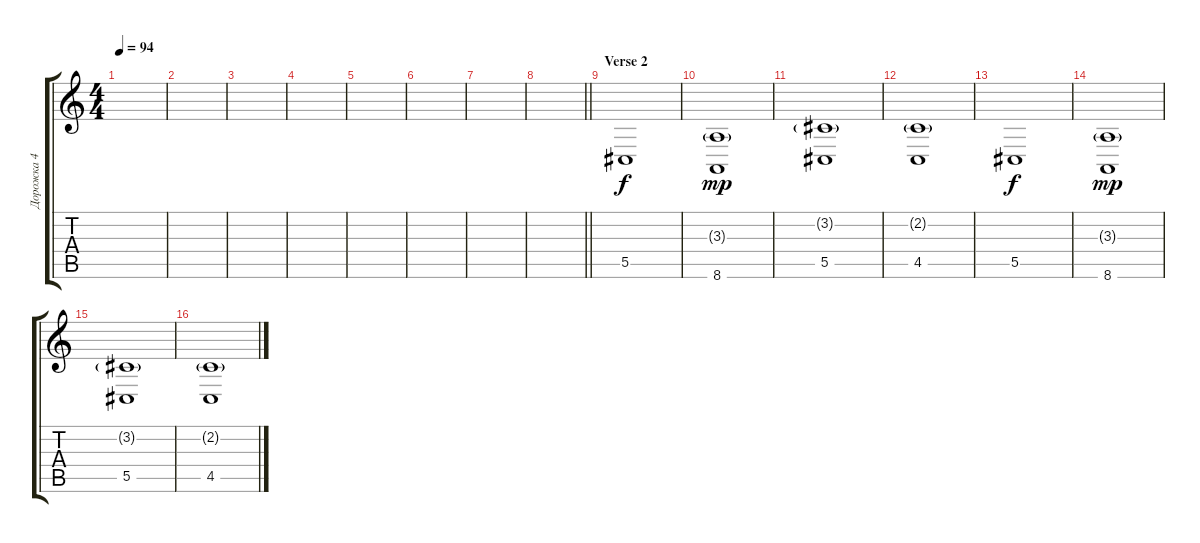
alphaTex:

\track ("Дорожка 4" "Дорожка 4") {instrument pad4choir}
\staff {score tabs}
\tuning (Eb4 Bb3 Gb3 Db3 Ab2 Db2) {hide}
\ts (4 4)
\tempo 94
\clef g2
\ks c
|
|
|
|
|
|
|
\barLineRight lightlight
|
\section ("" "Verse 2")
5.5.1 |
(3.3{g} 8.6).1{dy mp} |
(3.2{g} 5.5).1 |
(2.2{g} 4.5).1 |
5.5.1{dy f} |
(3.3{g} 8.6).1{dy mp} |
(3.2{g} 5.5).1 |
(2.2{g} 4.5).1
